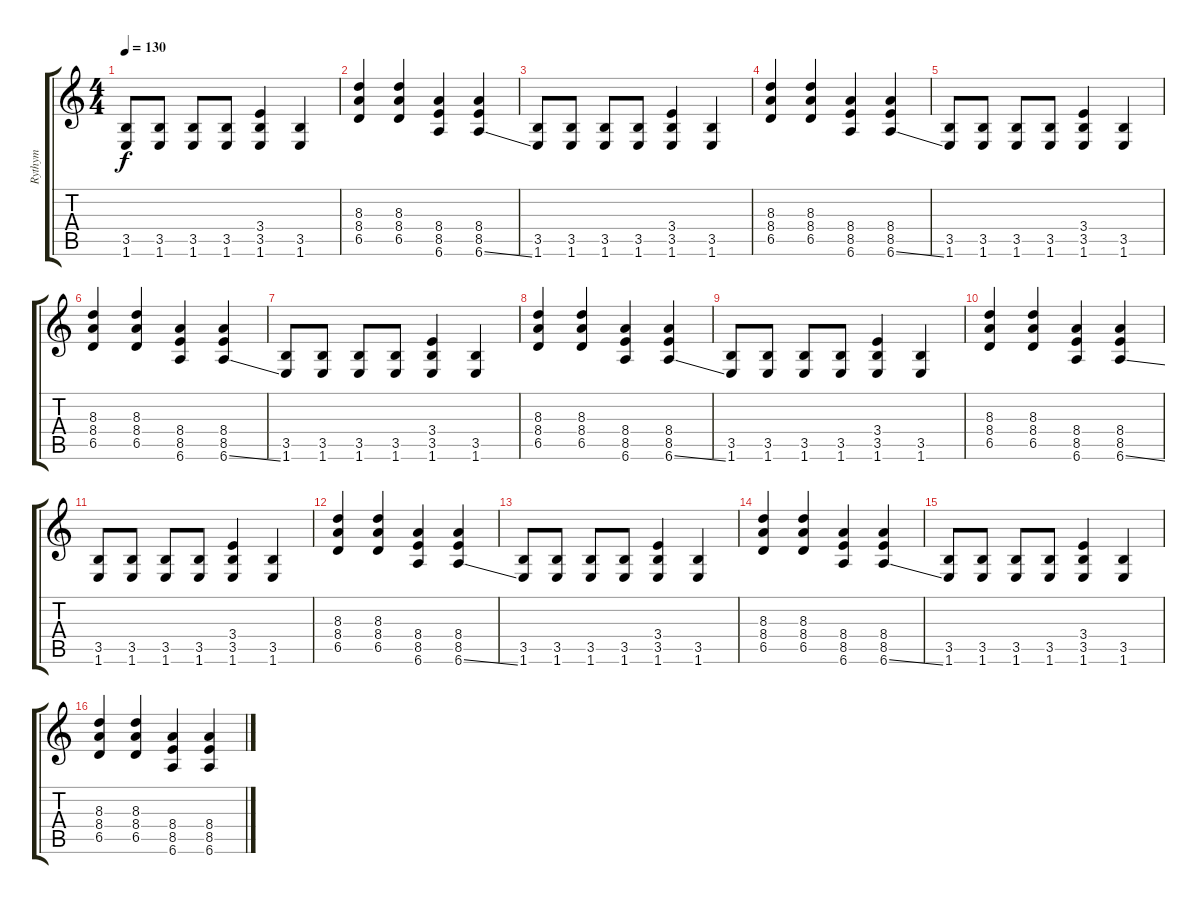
\track ("Rythym" "Rythym") {instrument distortionguitar}
\staff {score tabs}
\tuning (Eb4 Bb3 Gb3 Db3 Ab2 Eb2) {hide}
\ts (4 4)
\tempo 130
\clef g2
\ks c
(3.5 1.6).8{dy f instrument distortionguitar} (3.5 1.6).8 (3.5 1.6).8 (3.5 1.6).8 (3.4 3.5 1.6).4 (3.5 1.6).4 |
(8.3 8.4 6.5).4 (8.3 8.4 6.5).4 (8.4 8.5 6.6).4 (8.4 8.5 6.6{ss}).4 |
(3.5 1.6).8 (3.5 1.6).8 (3.5 1.6).8 (3.5 1.6).8 (3.4 3.5 1.6).4 (3.5 1.6).4 |
(8.3 8.4 6.5).4 (8.3 8.4 6.5).4 (8.4 8.5 6.6).4 (8.4 8.5 6.6{ss}).4 |
(3.5 1.6).8 (3.5 1.6).8 (3.5 1.6).8 (3.5 1.6).8 (3.4 3.5 1.6).4 (3.5 1.6).4 |
(8.3 8.4 6.5).4 (8.3 8.4 6.5).4 (8.4 8.5 6.6).4 (8.4 8.5 6.6{ss}).4 |
(3.5 1.6).8 (3.5 1.6).8 (3.5 1.6).8 (3.5 1.6).8 (3.4 3.5 1.6).4 (3.5 1.6).4 |
(8.3 8.4 6.5).4 (8.3 8.4 6.5).4 (8.4 8.5 6.6).4 (8.4 8.5 6.6{ss}).4 |
(3.5 1.6).8 (3.5 1.6).8 (3.5 1.6).8 (3.5 1.6).8 (3.4 3.5 1.6).4 (3.5 1.6).4 |
(8.3 8.4 6.5).4 (8.3 8.4 6.5).4 (8.4 8.5 6.6).4 (8.4 8.5 6.6{ss}).4 |
(3.5 1.6).8 (3.5 1.6).8 (3.5 1.6).8 (3.5 1.6).8 (3.4 3.5 1.6).4 (3.5 1.6).4 |
(8.3 8.4 6.5).4 (8.3 8.4 6.5).4 (8.4 8.5 6.6).4 (8.4 8.5 6.6{ss}).4 |
(3.5 1.6).8 (3.5 1.6).8 (3.5 1.6).8 (3.5 1.6).8 (3.4 3.5 1.6).4 (3.5 1.6).4 |
(8.3 8.4 6.5).4 (8.3 8.4 6.5).4 (8.4 8.5 6.6).4 (8.4 8.5 6.6{ss}).4 |
(3.5 1.6).8 (3.5 1.6).8 (3.5 1.6).8 (3.5 1.6).8 (3.4 3.5 1.6).4 (3.5 1.6).4 |
(8.3 8.4 6.5).4 (8.3 8.4 6.5).4 (8.4 8.5 6.6).4 (8.4 8.5 6.6).4
